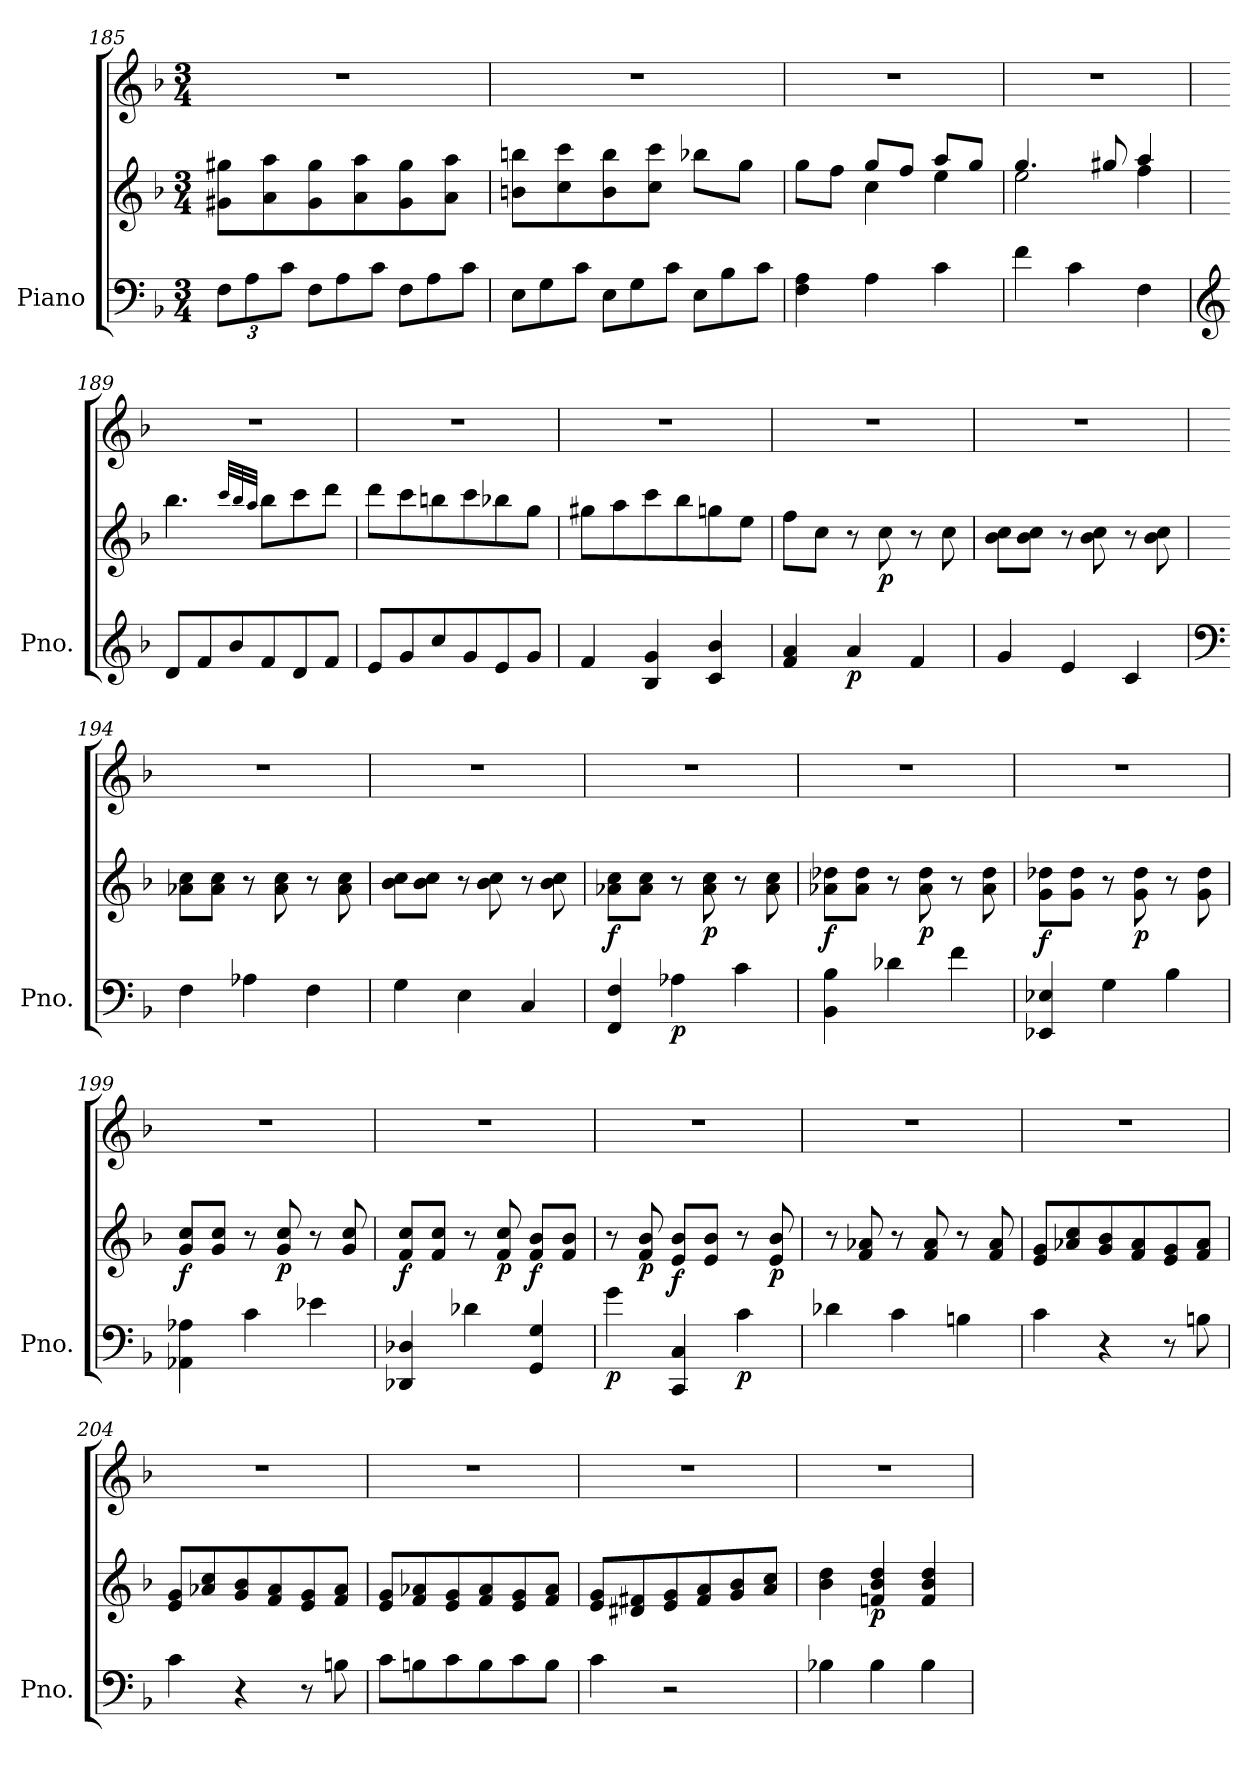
**kern	**kern	**kern	**dynam
*part1	*part1	*part1	*part1
*staff3	*staff2	*staff1	*staff1/2/3
*I"Piano	*	*	*
*I'Pno.	*	*	*
*clefF4	*clefG2	*clefG2	*
*k[b-]	*k[b-]	*k[b-]	*
*M3/4	*M3/4	*M3/4	*
=185	=185	=185	=185
12F<\L	8g#X\ 8gg#X\L	2.r	.
12A\	.	.	.
.	8a\ 8aa\	.	.
12c\J	.	.	.
*Xtuplet	*	*	*
12F\L	8g#\ 8gg#\	.	.
12A\	.	.	.
.	8a\ 8aa\	.	.
12c\J	.	.	.
12F\L	8g#\ 8gg#\	.	.
12A\	.	.	.
.	8a\ 8aa\J	.	.
12c\J	.	.	.
=186	=186	=186	=186
12E\L	8bn\ 8bbn\L	2.r	.
12G\	.	.	.
.	8cc\ 8ccc\	.	.
12c\J	.	.	.
12E\L	8b\ 8bb\	.	.
12G\	.	.	.
.	8cc\ 8ccc\J	.	.
12c\J	.	.	.
12E\L	8bb-X\L	.	.
12B-\	.	.	.
.	8gg\J	.	.
12c\J	.	.	.
=187	=187	=187	=187
*	*^	*	*
4F\ 4A\	8gg\L	4ryy	2.r	.
.	8ff\J	.	.	.
4A<\	8gg/L	4cc\	.	.
.	8ff/J	.	.	.
4c\	8aa/L	4ee\	.	.
.	8gg/J	.	.	.
=188	=188	=188	=188	=188
4f\	4.gg/	2ee\	2.r	.
4c\	.	.	.	.
.	8gg#X/	.	.	.
4F\	4aa/	4ff\	.	.
*	*v	*v	*	*
!!LO:LB:g=z
=189	=189	=189	=189
*clefG2	*	*	*
8d/L	4.bb-\	2.r	.
8f/	.	.	.
8b-/	.	.	.
.	32qccc/LLL	.	.
.	32qbb-/	.	.
.	32qaa/JJJ	.	.
8f/	8bb-\L	.	.
8d/	8ccc\	.	.
8f/J	8ddd\J	.	.
=190	=190	=190	=190
8e/L	8ddd\L	2.r	.
8g/	8ccc\	.	.
8cc/	8bbn\	.	.
8g/	8ccc\	.	.
8e/	8bb-X\	.	.
8g/J	8gg\J	.	.
=191	=191	=191	=191
4f/	8gg#X\L	2.r	.
.	8aa\	.	.
4B-/ 4g/	8ccc\	.	.
.	8bb-\	.	.
4c/ 4b-/	8ggn\	.	.
.	8ee\J	.	.
=192	=192	=192	=192
4f/ 4a/	8ff\L	2.r	.
.	8cc\J	.	.
!	!	!	!LO:DY:b=3
4a</	8r	.	p
!	!	!	!LO:DY:b=2
.	8cc\	.	p
4f/	8r	.	.
.	8cc\	.	.
=193	=193	=193	=193
4g/	8b-\ 8cc\L	2.r	.
.	8b-\ 8cc\J	.	.
4e/	8r	.	.
.	8b-\ 8cc\	.	.
4c/	8r	.	.
.	8b-\ 8cc\	.	.
=194	=194	=194	=194
*clefF4	*	*	*
4F\	8a-X\ 8cc\L	2.r	.
.	8a-\ 8cc\J	.	.
4A-X<\	8r	.	.
.	8a-\ 8cc\	.	.
4F\	8r	.	.
.	8a-\ 8cc\	.	.
=195	=195	=195	=195
4G\	8b-\ 8cc\L	2.r	.
.	8b-\ 8cc\J	.	.
4E\	8r	.	.
.	8b-\ 8cc\	.	.
4C/	8r	.	.
.	8b-\ 8cc\	.	.
!!LO:LB:g=z
=196	=196	=196	=196
!	!	!	!LO:DY:b=2
4FF/ 4F/	8a-X\ 8cc\L	2.r	f
.	8a-\ 8cc\J	.	.
!	!	!	!LO:DY:b=3
4A-X\	8r	.	p
!	!	!	!LO:DY:b=2
.	8a-\ 8cc\	.	p
4c\	8r	.	.
.	8a-\ 8cc\	.	.
=197	=197	=197	=197
!	!	!	!LO:DY:b=2
4BB-\ 4B-\	8a-X\ 8dd-X\L	2.r	f
.	8a-\ 8dd-\J	.	.
4d-X\	8r	.	.
!	!	!	!LO:DY:b=2
.	8a-\ 8dd-\	.	p
4f\	8r	.	.
.	8a-\ 8dd-\	.	.
=198	=198	=198	=198
!	!	!	!LO:DY:b=2
4EE-X/ 4E-X/	8g\ 8dd-X\L	2.r	f
.	8g\ 8dd-\J	.	.
4G\	8r	.	.
!	!	!	!LO:DY:b=2
.	8g\ 8dd-\	.	p
4B-\	8r	.	.
.	8g\ 8dd-\	.	.
=199	=199	=199	=199
!	!	!	!LO:DY:b=2
4AA-X\ 4A-X\	8g/ 8cc/L	2.r	f
.	8g/ 8cc/J	.	.
4c\	8r	.	.
!	!	!	!LO:DY:b=2
.	8g/ 8cc/	.	p
4e-X\	8r	.	.
.	8g/ 8cc/	.	.
=200	=200	=200	=200
!	!	!	!LO:DY:b=2
4DD-X/ 4D-X/	8f/ 8cc/L	2.r	f
.	8f/ 8cc/J	.	.
4d-X\	8r	.	.
!	!	!	!LO:DY:b=2
.	8f/ 8cc/	.	p
!	!	!	!LO:DY:b=2
4GG/ 4G/	8f/ 8b-/L	.	f
.	8f/ 8b-/J	.	.
=201	=201	=201	=201
!	!	!	!LO:DY:b=3
4g\	8r	2.r	p
!	!	!	!LO:DY:b=2
.	8f/ 8b-/	.	p
!	!	!	!LO:DY:b=2
4CC/ 4C/	8e/ 8b-/L	.	f
.	8e/ 8b-/J	.	.
!	!	!	!LO:DY:b=3
4c\	8r	.	p
!	!	!	!LO:DY:b=2
.	8e/ 8b-/	.	p
=202	=202	=202	=202
4d-X\	8r	2.r	.
.	8f/ 8a-X/	.	.
4c\	8r	.	.
.	8f/ 8a-/	.	.
4Bn\	8r	.	.
.	8f/ 8a-/	.	.
!!LO:LB:g=z
=203	=203	=203	=203
4c\	8e/ 8g/L	2.r	.
.	8a-X/ 8cc/	.	.
4r	8g/ 8b-/	.	.
.	8f/ 8a-/	.	.
8r	8e/ 8g/	.	.
8Bn\	8f/ 8a-/J	.	.
=204	=204	=204	=204
4c\	8e/ 8g/L	2.r	.
.	8a-X/ 8cc/	.	.
4r	8g/ 8b-/	.	.
.	8f/ 8a-/	.	.
8r	8e/ 8g/	.	.
8Bn\	8f/ 8a-/J	.	.
=205	=205	=205	=205
8c\L	8e/ 8g/L	2.r	.
8Bn\	8f/ 8a-X/	.	.
8c\	8e/ 8g/	.	.
8B\	8f/ 8a-/	.	.
8c\	8e/ 8g/	.	.
8B\J	8f/ 8a-/J	.	.
=206	=206	=206	=206
4c\	8e/ 8g/L	2.r	.
.	8d#X/ 8f#X/	.	.
2r	8e/ 8g/	.	.
.	8f#/ 8a/	.	.
.	8g/ 8b-/	.	.
.	8a/ 8cc/J	.	.
=207	=207	=207	=207
4B-X\	4b-\ 4dd\	2.r	.
!	!	!	!LO:DY:b=2
4B-\	4fn/ 4b-/ 4dd/	.	p
4B-\	4f/ 4b-/ 4dd/	.	.
=	=	=	=
*-	*-	*-	*-
